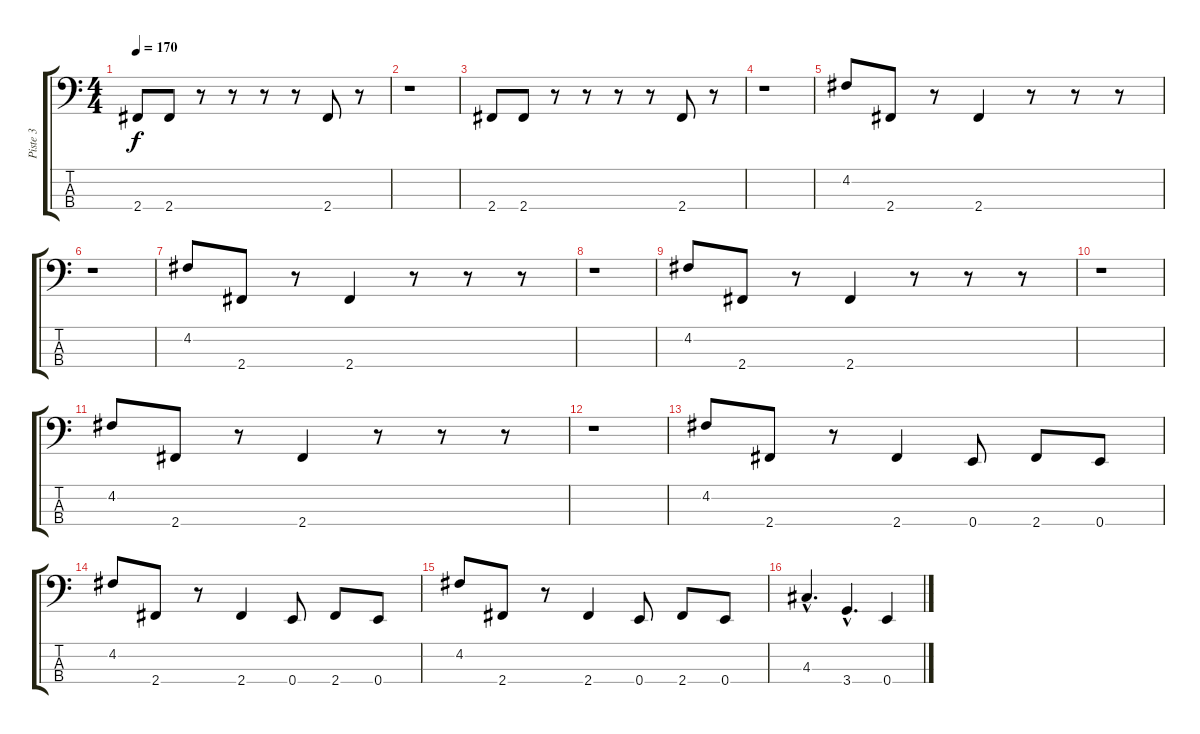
\track ("Piste 3" "Piste 3") {instrument electricbassfinger}
\staff {score tabs}
\tuning (G2 D2 A1 E1) {hide}
\ts (4 4)
\tempo 170
\clef f4
\ks c
2.4.8{dy f} 2.4.8 r.8 r.8 r.8 r.8 2.4.8 r.8 |
r.1 |
2.4.8 2.4.8 r.8 r.8 r.8 r.8 2.4.8 r.8 |
r.1 |
4.2.8 2.4.8 r.8 2.4.4 r.8 r.8 r.8 |
r.1 |
4.2.8 2.4.8 r.8 2.4.4 r.8 r.8 r.8 |
r.1 |
4.2.8 2.4.8 r.8 2.4.4 r.8 r.8 r.8 |
r.1 |
4.2.8 2.4.8 r.8 2.4.4 r.8 r.8 r.8 |
r.1 |
4.2.8 2.4.8 r.8 2.4.4 0.4.8 2.4.8 0.4.8 |
4.2.8 2.4.8 r.8 2.4.4 0.4.8 2.4.8 0.4.8 |
4.2.8 2.4.8 r.8 2.4.4 0.4.8 2.4.8 0.4.8 |
4.3{hac}.4{d} 3.4{hac}.4{d} 0.4.4
